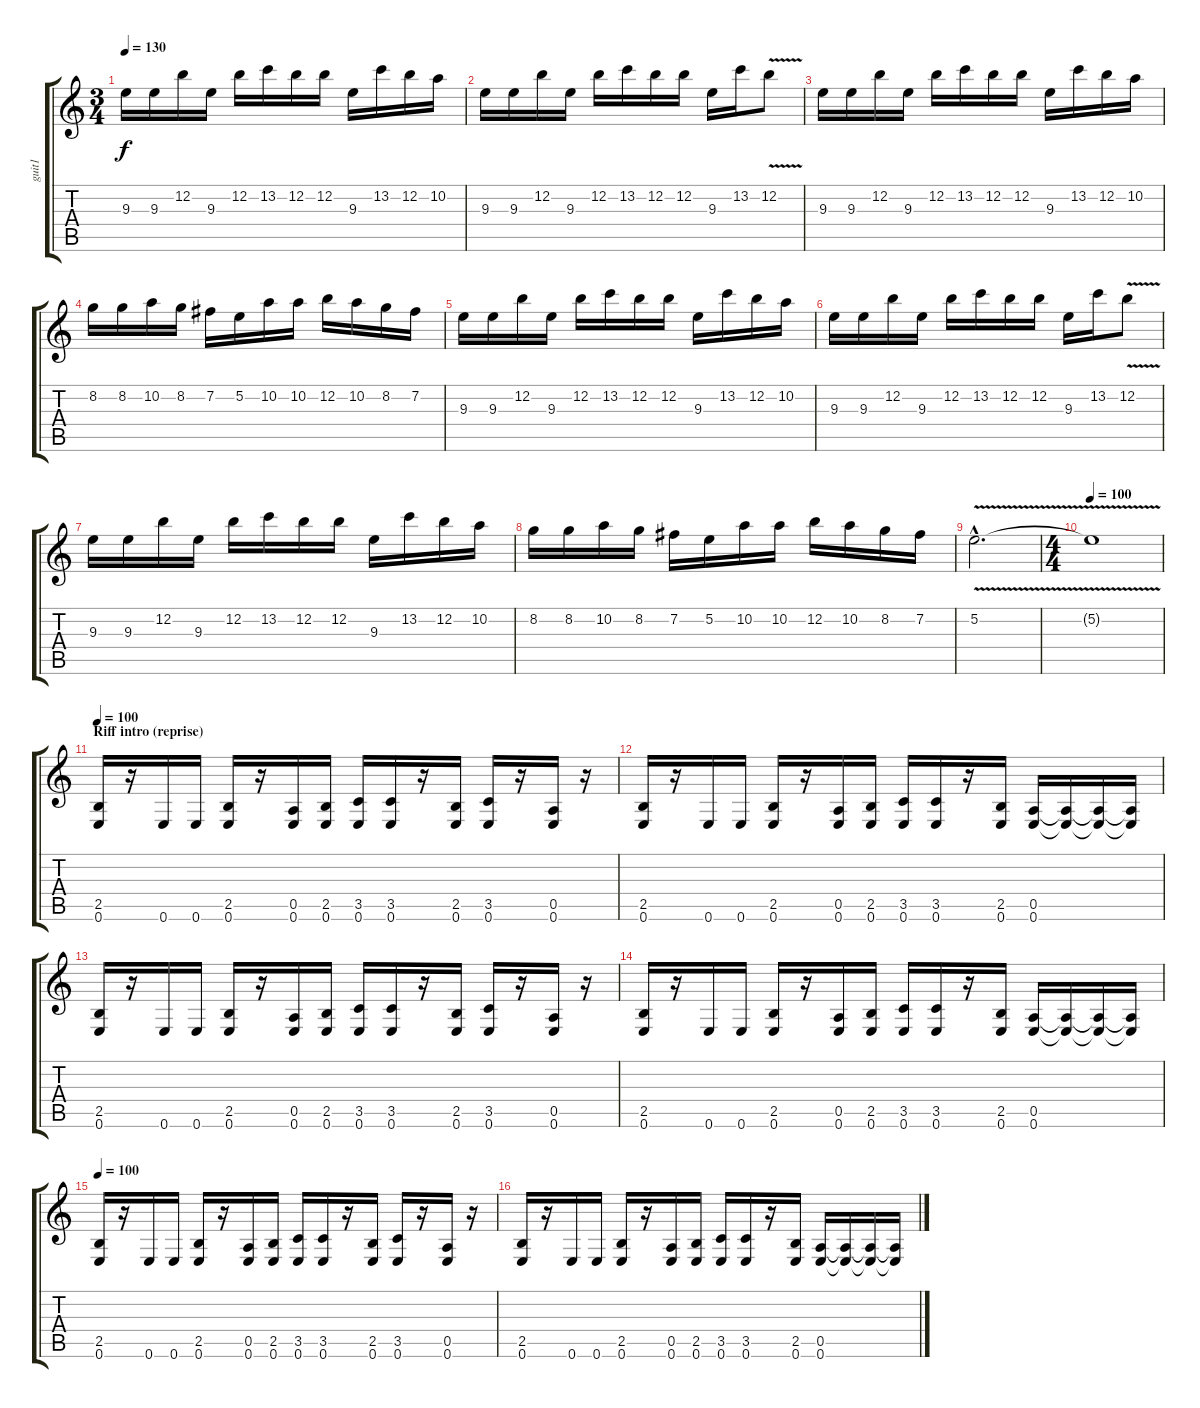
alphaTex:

\track ("guit1" "guit1") {instrument distortionguitar}
\staff {score tabs}
\tuning (E4 B3 G3 D3 A2 E2) {hide}
\ts (3 4)
\tempo 130
\clef g2
\ks c
9.3.16{dy f} 9.3.16 12.2.16 9.3.16 12.2.16 13.2.16 12.2.16 12.2.16 9.3.16 13.2.16 12.2.16 10.2.16 |
9.3.16 9.3.16 12.2.16 9.3.16 12.2.16 13.2.16 12.2.16 12.2.16 9.3.16 13.2.16 12.2{v}.8 |
9.3.16 9.3.16 12.2.16 9.3.16 12.2.16 13.2.16 12.2.16 12.2.16 9.3.16 13.2.16 12.2.16 10.2.16 |
8.2.16 8.2.16 10.2.16 8.2.16 7.2.16 5.2.16 10.2.16 10.2.16 12.2.16 10.2.16 8.2.16 7.2.16 |
9.3.16 9.3.16 12.2.16 9.3.16 12.2.16 13.2.16 12.2.16 12.2.16 9.3.16 13.2.16 12.2.16 10.2.16 |
9.3.16 9.3.16 12.2.16 9.3.16 12.2.16 13.2.16 12.2.16 12.2.16 9.3.16 13.2.16 12.2{v}.8 |
9.3.16 9.3.16 12.2.16 9.3.16 12.2.16 13.2.16 12.2.16 12.2.16 9.3.16 13.2.16 12.2.16 10.2.16 |
8.2.16 8.2.16 10.2.16 8.2.16 7.2.16 5.2.16 10.2.16 10.2.16 12.2.16 10.2.16 8.2.16 7.2.16 |
5.2{v hac}.2{d} |
\ts (4 4)
\tempo 100
5.2{t}.1 |
\section ("" "Riff intro (reprise)")
\tempo 100
(2.5 0.6).16 r.16 0.6.16 0.6.16 (2.5 0.6).16 r.16 (0.5 0.6).16 (2.5 0.6).16 (3.5 0.6).16 (3.5 0.6).16 r.16 (2.5 0.6).16 (3.5 0.6).16 r.16 (0.5 0.6).16 r.16 |
(2.5 0.6).16 r.16 0.6.16 0.6.16 (2.5 0.6).16 r.16 (0.5 0.6).16 (2.5 0.6).16 (3.5 0.6).16 (3.5 0.6).16 r.16 (2.5 0.6).16 (0.5 0.6).16 (0.5{t} 0.6{t}).16 (0.5{t} 0.6{t}).16 (0.5{t} 0.6{t}).16 |
(2.5 0.6).16 r.16 0.6.16 0.6.16 (2.5 0.6).16 r.16 (0.5 0.6).16 (2.5 0.6).16 (3.5 0.6).16 (3.5 0.6).16 r.16 (2.5 0.6).16 (3.5 0.6).16 r.16 (0.5 0.6).16 r.16 |
(2.5 0.6).16 r.16 0.6.16 0.6.16 (2.5 0.6).16 r.16 (0.5 0.6).16 (2.5 0.6).16 (3.5 0.6).16 (3.5 0.6).16 r.16 (2.5 0.6).16 (0.5 0.6).16 (0.5{t} 0.6{t}).16 (0.5{t} 0.6{t}).16 (0.5{t} 0.6{t}).16 |
\tempo 100
(2.5 0.6).16 r.16 0.6.16 0.6.16 (2.5 0.6).16 r.16 (0.5 0.6).16 (2.5 0.6).16 (3.5 0.6).16 (3.5 0.6).16 r.16 (2.5 0.6).16 (3.5 0.6).16 r.16 (0.5 0.6).16 r.16 |
(2.5 0.6).16 r.16 0.6.16 0.6.16 (2.5 0.6).16 r.16 (0.5 0.6).16 (2.5 0.6).16 (3.5 0.6).16 (3.5 0.6).16 r.16 (2.5 0.6).16 (0.5 0.6).16 (0.5{t} 0.6{t}).16 (0.5{t} 0.6{t}).16 (0.5{t} 0.6{t}).16
